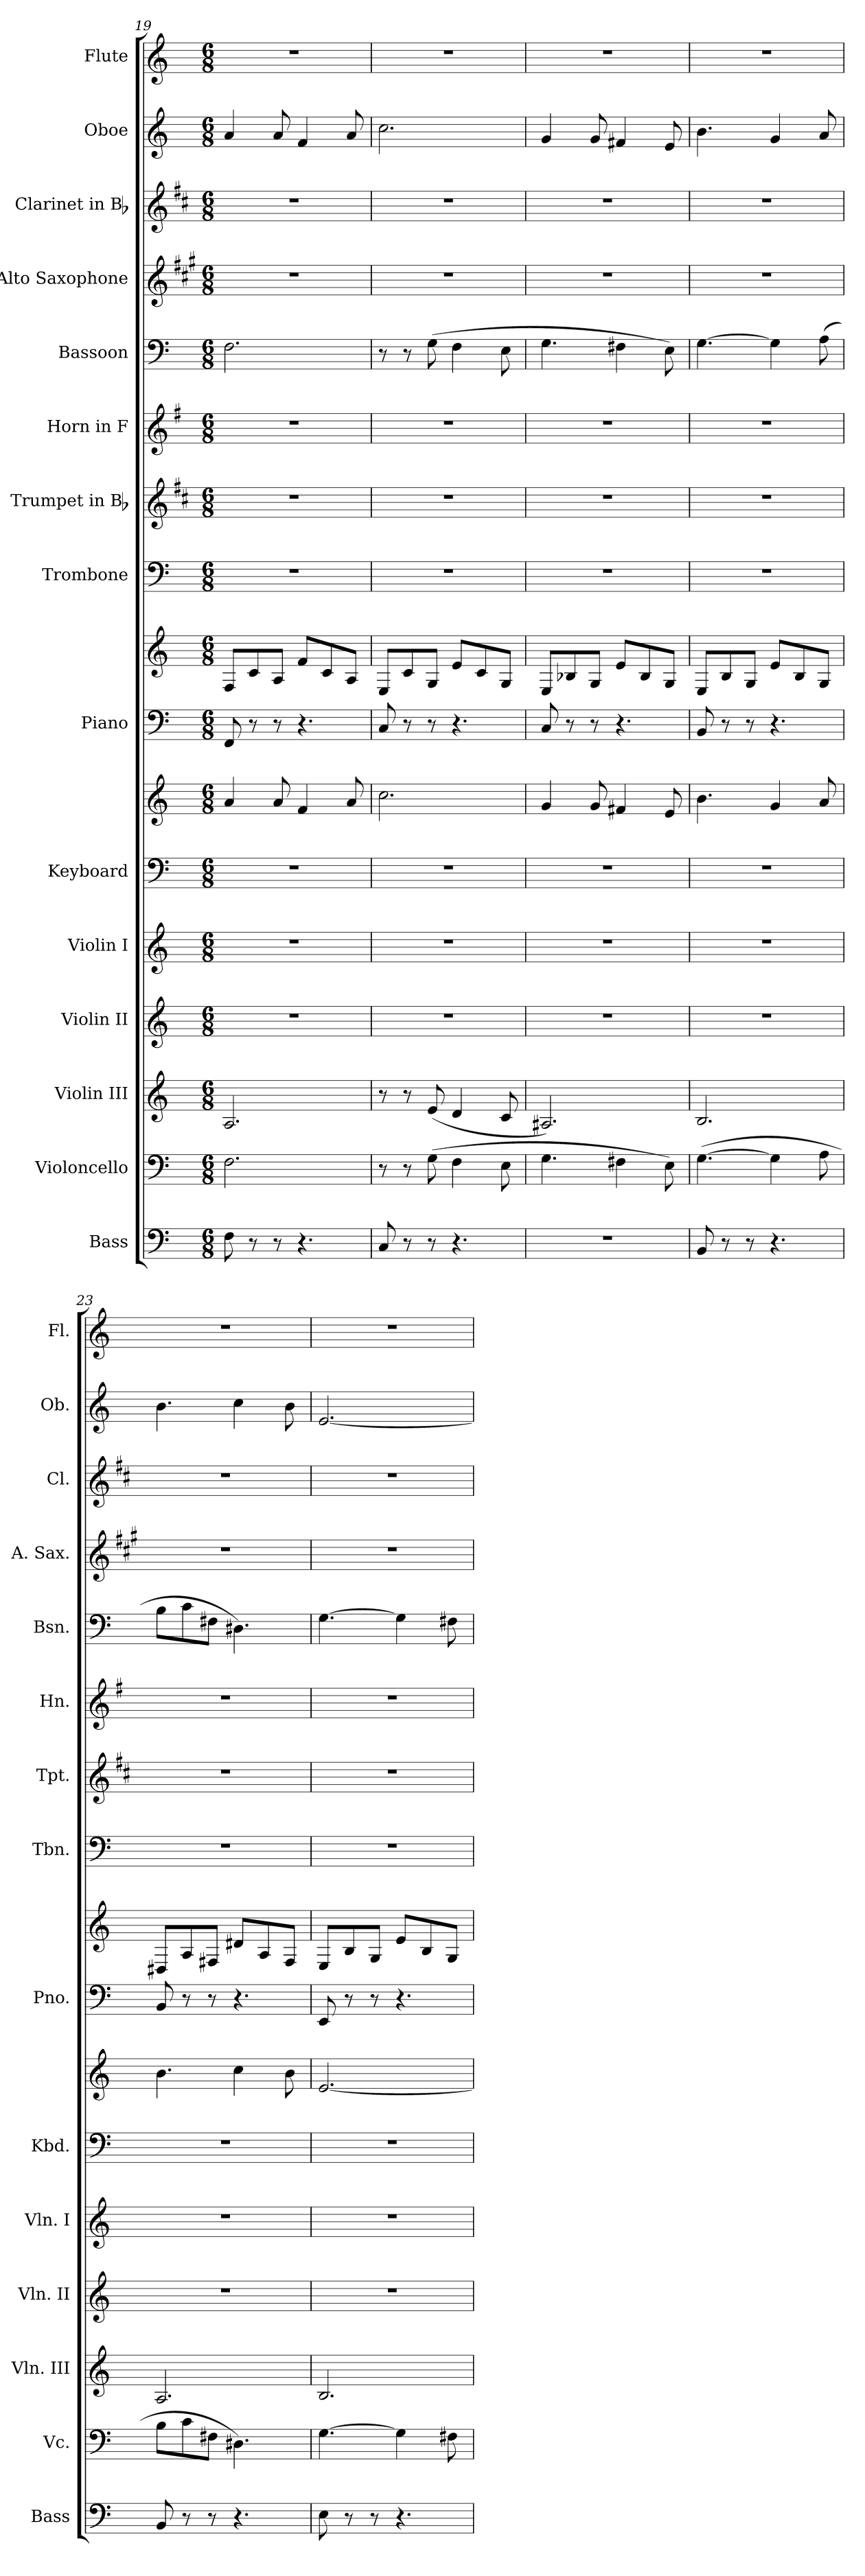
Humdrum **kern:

**kern	**kern	**kern	**kern	**kern	**kern	**kern	**kern	**kern	**kern	**kern	**kern	**kern	**kern	**kern	**kern	**kern
*part15	*part14	*part13	*part12	*part11	*part10	*part10	*part9	*part9	*part8	*part7	*part6	*part5	*part4	*part3	*part2	*part1
*staff17	*staff16	*staff15	*staff14	*staff13	*staff12	*staff11	*staff10	*staff9	*staff8	*staff7	*staff6	*staff5	*staff4	*staff3	*staff2	*staff1
*I"Bass	*I"Violoncello	*I"Violin III	*I"Violin II	*I"Violin I	*I"Keyboard	*	*I"Piano	*	*I"Trombone	*I"Trumpet in Bb	*I"Horn in F	*I"Bassoon	*I"Alto Saxophone	*I"Clarinet in Bb	*I"Oboe	*I"Flute
*I'Bass	*I'Vc.	*I'Vln. III	*I'Vln. II	*I'Vln. I	*I'Kbd.	*	*I'Pno.	*	*I'Tbn.	*I'Tpt.	*I'Hn.	*I'Bsn.	*I'A. Sax.	*I'Cl.	*I'Ob.	*I'Fl.
*clefF4	*clefF4	*clefG2	*clefG2	*clefG2	*clefF4	*clefG2	*clefF4	*clefG2	*clefF4	*clefG2	*clefG2	*clefF4	*clefG2	*clefG2	*clefG2	*clefG2
*ITrd7c12	*	*	*	*	*	*	*	*	*	*ITrd1c2	*ITrd4c7	*	*ITrd5c9	*ITrd1c2	*	*
*k[]	*k[]	*k[]	*k[]	*k[]	*k[]	*k[]	*k[]	*k[]	*k[]	*k[]	*k[]	*k[]	*k[]	*k[]	*k[]	*k[]
*C:	*C:	*C:	*C:	*C:	*C:	*C:	*C:	*C:	*C:	*C:	*C:	*C:	*C:	*C:	*C:	*C:
*M6/8	*M6/8	*M6/8	*M6/8	*M6/8	*M6/8	*M6/8	*M6/8	*M6/8	*M6/8	*M6/8	*M6/8	*M6/8	*M6/8	*M6/8	*M6/8	*M6/8
=19	=19	=19	=19	=19	=19	=19	=19	=19	=19	=19	=19	=19	=19	=19	=19	=19
!	!	!	!LO:N:vis=1	!LO:N:vis=1	!LO:N:vis=1	!	!	!	!LO:N:vis=1	!LO:N:vis=1	!LO:N:vis=1	!	!LO:N:vis=1	!LO:N:vis=1	!	!LO:N:vis=1
8FFi\	2.Fi\	2.Ai/	2.r	2.r	2.r	4ai/	8FFi/	8Fi/L	2.r	2.r	2.r	2.Fi\	2.r	2.r	4ai/	2.r
8r	.	.	.	.	.	.	8r	8ci/	.	.	.	.	.	.	.	.
8r	.	.	.	.	.	8ai/	8r	8Ai/J	.	.	.	.	.	.	8ai/	.
4.r	.	.	.	.	.	4fi/	4.r	8fi/L	.	.	.	.	.	.	4fi/	.
.	.	.	.	.	.	.	.	8ci/	.	.	.	.	.	.	.	.
.	.	.	.	.	.	8ai/	.	8Ai/J	.	.	.	.	.	.	8ai/	.
=20	=20	=20	=20	=20	=20	=20	=20	=20	=20	=20	=20	=20	=20	=20	=20	=20
!	!	!	!LO:N:vis=1	!LO:N:vis=1	!LO:N:vis=1	!	!	!	!LO:N:vis=1	!LO:N:vis=1	!LO:N:vis=1	!	!LO:N:vis=1	!LO:N:vis=1	!	!LO:N:vis=1
8CCi/	8r	8r	2.r	2.r	2.r	2.cci\	8Ci/	8Ei/L	2.r	2.r	2.r	8r	2.r	2.r	2.cci\	2.r
8r	8r	8r	.	.	.	.	8r	8ci/	.	.	.	8r	.	.	.	.
8r	(8Gi\	(8ei/	.	.	.	.	8r	8Gi/J	.	.	.	(8Gi\	.	.	.	.
4.r	4Fi\	4di/	.	.	.	.	4.r	8ei/L	.	.	.	4Fi\	.	.	.	.
.	.	.	.	.	.	.	.	8ci/	.	.	.	.	.	.	.	.
.	8Ei\	8ci/	.	.	.	.	.	8Gi/J	.	.	.	8Ei\	.	.	.	.
=21	=21	=21	=21	=21	=21	=21	=21	=21	=21	=21	=21	=21	=21	=21	=21	=21
!LO:N:vis=1	!	!	!LO:N:vis=1	!LO:N:vis=1	!LO:N:vis=1	!	!	!	!LO:N:vis=1	!LO:N:vis=1	!LO:N:vis=1	!	!LO:N:vis=1	!LO:N:vis=1	!	!LO:N:vis=1
2.r	4.Gi\	2.A#Xi/)	2.r	2.r	2.r	4gi/	8Ci/	8Ei/L	2.r	2.r	2.r	4.Gi\	2.r	2.r	4gi/	2.r
.	.	.	.	.	.	.	8r	8B-Xi/	.	.	.	.	.	.	.	.
.	.	.	.	.	.	8gi/	8r	8Gi/J	.	.	.	.	.	.	8gi/	.
.	4F#Xi\	.	.	.	.	4f#Xi/	4.r	8ei/L	.	.	.	4F#Xi\	.	.	4f#Xi/	.
.	.	.	.	.	.	.	.	8B-i/	.	.	.	.	.	.	.	.
.	8Ei\)	.	.	.	.	8ei/	.	8Gi/J	.	.	.	8Ei\)	.	.	8ei/	.
=22	=22	=22	=22	=22	=22	=22	=22	=22	=22	=22	=22	=22	=22	=22	=22	=22
!	!	!	!LO:N:vis=1	!LO:N:vis=1	!LO:N:vis=1	!	!	!	!LO:N:vis=1	!LO:N:vis=1	!LO:N:vis=1	!	!LO:N:vis=1	!LO:N:vis=1	!	!LO:N:vis=1
8BBBi/	([>4.Gi\	2.Bi/	2.r	2.r	2.r	4.bi\	8BBi/	8Ei/L	2.r	2.r	2.r	[>4.Gi\	2.r	2.r	4.bi\	2.r
8r	.	.	.	.	.	.	8r	8Bi/	.	.	.	.	.	.	.	.
8r	.	.	.	.	.	.	8r	8Gi/J	.	.	.	.	.	.	.	.
4.r	4Gi\]	.	.	.	.	4gi/	4.r	8ei/L	.	.	.	4Gi\]	.	.	4gi/	.
.	.	.	.	.	.	.	.	8Bi/	.	.	.	.	.	.	.	.
.	8Ai\	.	.	.	.	8ai/	.	8Gi/J	.	.	.	(8Ai\	.	.	8ai/	.
=23	=23	=23	=23	=23	=23	=23	=23	=23	=23	=23	=23	=23	=23	=23	=23	=23
!	!	!	!LO:N:vis=1	!LO:N:vis=1	!LO:N:vis=1	!	!	!	!LO:N:vis=1	!LO:N:vis=1	!LO:N:vis=1	!	!LO:N:vis=1	!LO:N:vis=1	!	!LO:N:vis=1
8BBBi/	8Bi\L	2.Ai/	2.r	2.r	2.r	4.bi\	8BBi/	8D#Xi/L	2.r	2.r	2.r	8Bi\L	2.r	2.r	4.bi\	2.r
8r	8ci\	.	.	.	.	.	8r	8Ai/	.	.	.	8ci\	.	.	.	.
8r	8F#Xi\J	.	.	.	.	.	8r	8F#Xi/J	.	.	.	8F#Xi\J	.	.	.	.
4.r	4.D#Xi\)	.	.	.	.	4cci\	4.r	8d#Xi/L	.	.	.	4.D#Xi\)	.	.	4cci\	.
.	.	.	.	.	.	.	.	8Ai/	.	.	.	.	.	.	.	.
.	.	.	.	.	.	8bi\	.	8F#i/J	.	.	.	.	.	.	8bi\	.
=24	=24	=24	=24	=24	=24	=24	=24	=24	=24	=24	=24	=24	=24	=24	=24	=24
!	!	!	!LO:N:vis=1	!LO:N:vis=1	!LO:N:vis=1	!	!	!	!LO:N:vis=1	!LO:N:vis=1	!LO:N:vis=1	!	!LO:N:vis=1	!LO:N:vis=1	!	!LO:N:vis=1
8EEi\	[>4.Gi\	2.Bi/	2.r	2.r	2.r	[<2.ei/	8EEi/	8Ei/L	2.r	2.r	2.r	[>4.Gi\	2.r	2.r	[<2.ei/	2.r
8r	.	.	.	.	.	.	8r	8Bi/	.	.	.	.	.	.	.	.
8r	.	.	.	.	.	.	8r	8Gi/J	.	.	.	.	.	.	.	.
4.r	4Gi\]	.	.	.	.	.	4.r	8ei/L	.	.	.	4Gi\]	.	.	.	.
.	.	.	.	.	.	.	.	8Bi/	.	.	.	.	.	.	.	.
.	8F#Xi\	.	.	.	.	.	.	8Gi/J	.	.	.	8F#Xi\	.	.	.	.
=	=	=	=	=	=	=	=	=	=	=	=	=	=	=	=	=
*-	*-	*-	*-	*-	*-	*-	*-	*-	*-	*-	*-	*-	*-	*-	*-	*-
